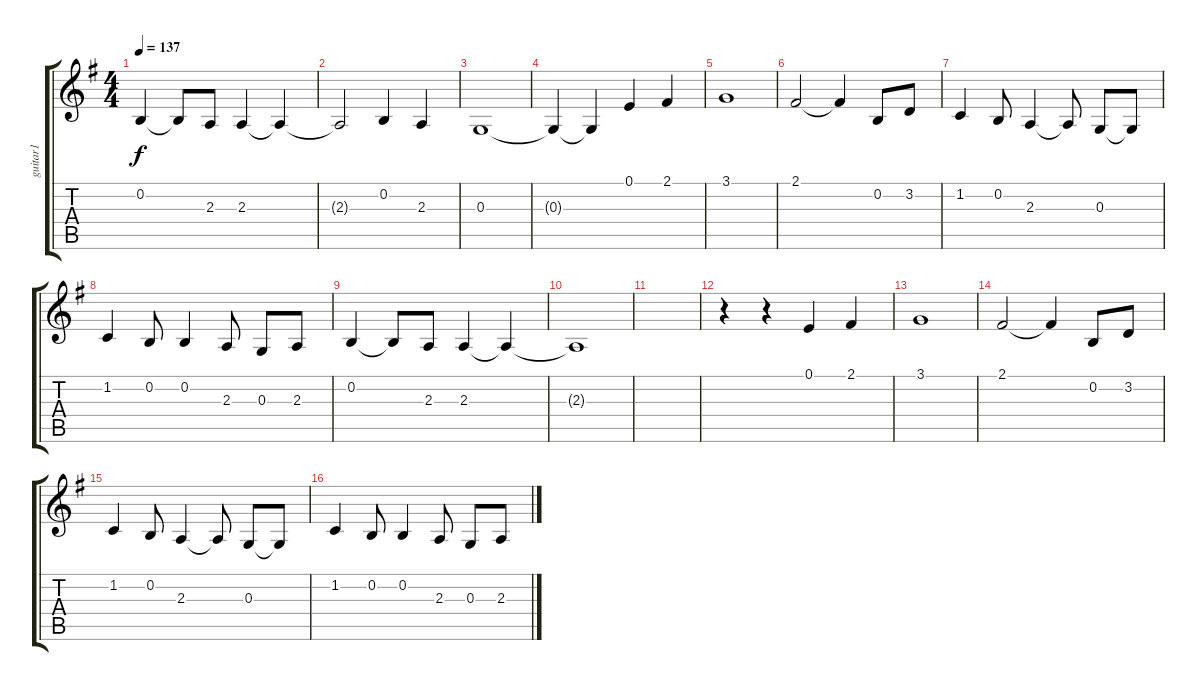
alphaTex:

\track ("guitar1" "guitar1") {instrument tenorsax}
\staff {score tabs}
\tuning (E4 B3 G3 D3 A2 E2) {hide}
\ts (4 4)
\tempo 137
\clef g2
\ks g
0.2.4{dy f} 0.2{t}.8 2.3.8 2.3.4 2.3{t}.4 |
2.3{t}.2 0.2.4 2.3.4 |
0.3.1 |
0.3{t}.4 0.3{t}.4 0.1.4 2.1.4 |
3.1.1 |
2.1.2 2.1{t}.4 0.2.8 3.2.8 |
1.2.4 0.2.8 2.3.4 2.3{t}.8 0.3.8 0.3{t}.8 |
1.2.4 0.2.8 0.2.4 2.3.8 0.3.8 2.3.8 |
0.2.4 0.2{t}.8 2.3.8 2.3.4 2.3{t}.4 |
2.3{t}.1 |
|
r.4 r.4 0.1.4 2.1.4 |
3.1.1 |
2.1.2 2.1{t}.4 0.2.8 3.2.8 |
1.2.4 0.2.8 2.3.4 2.3{t}.8 0.3.8 0.3{t}.8 |
1.2.4 0.2.8 0.2.4 2.3.8 0.3.8 2.3.8
